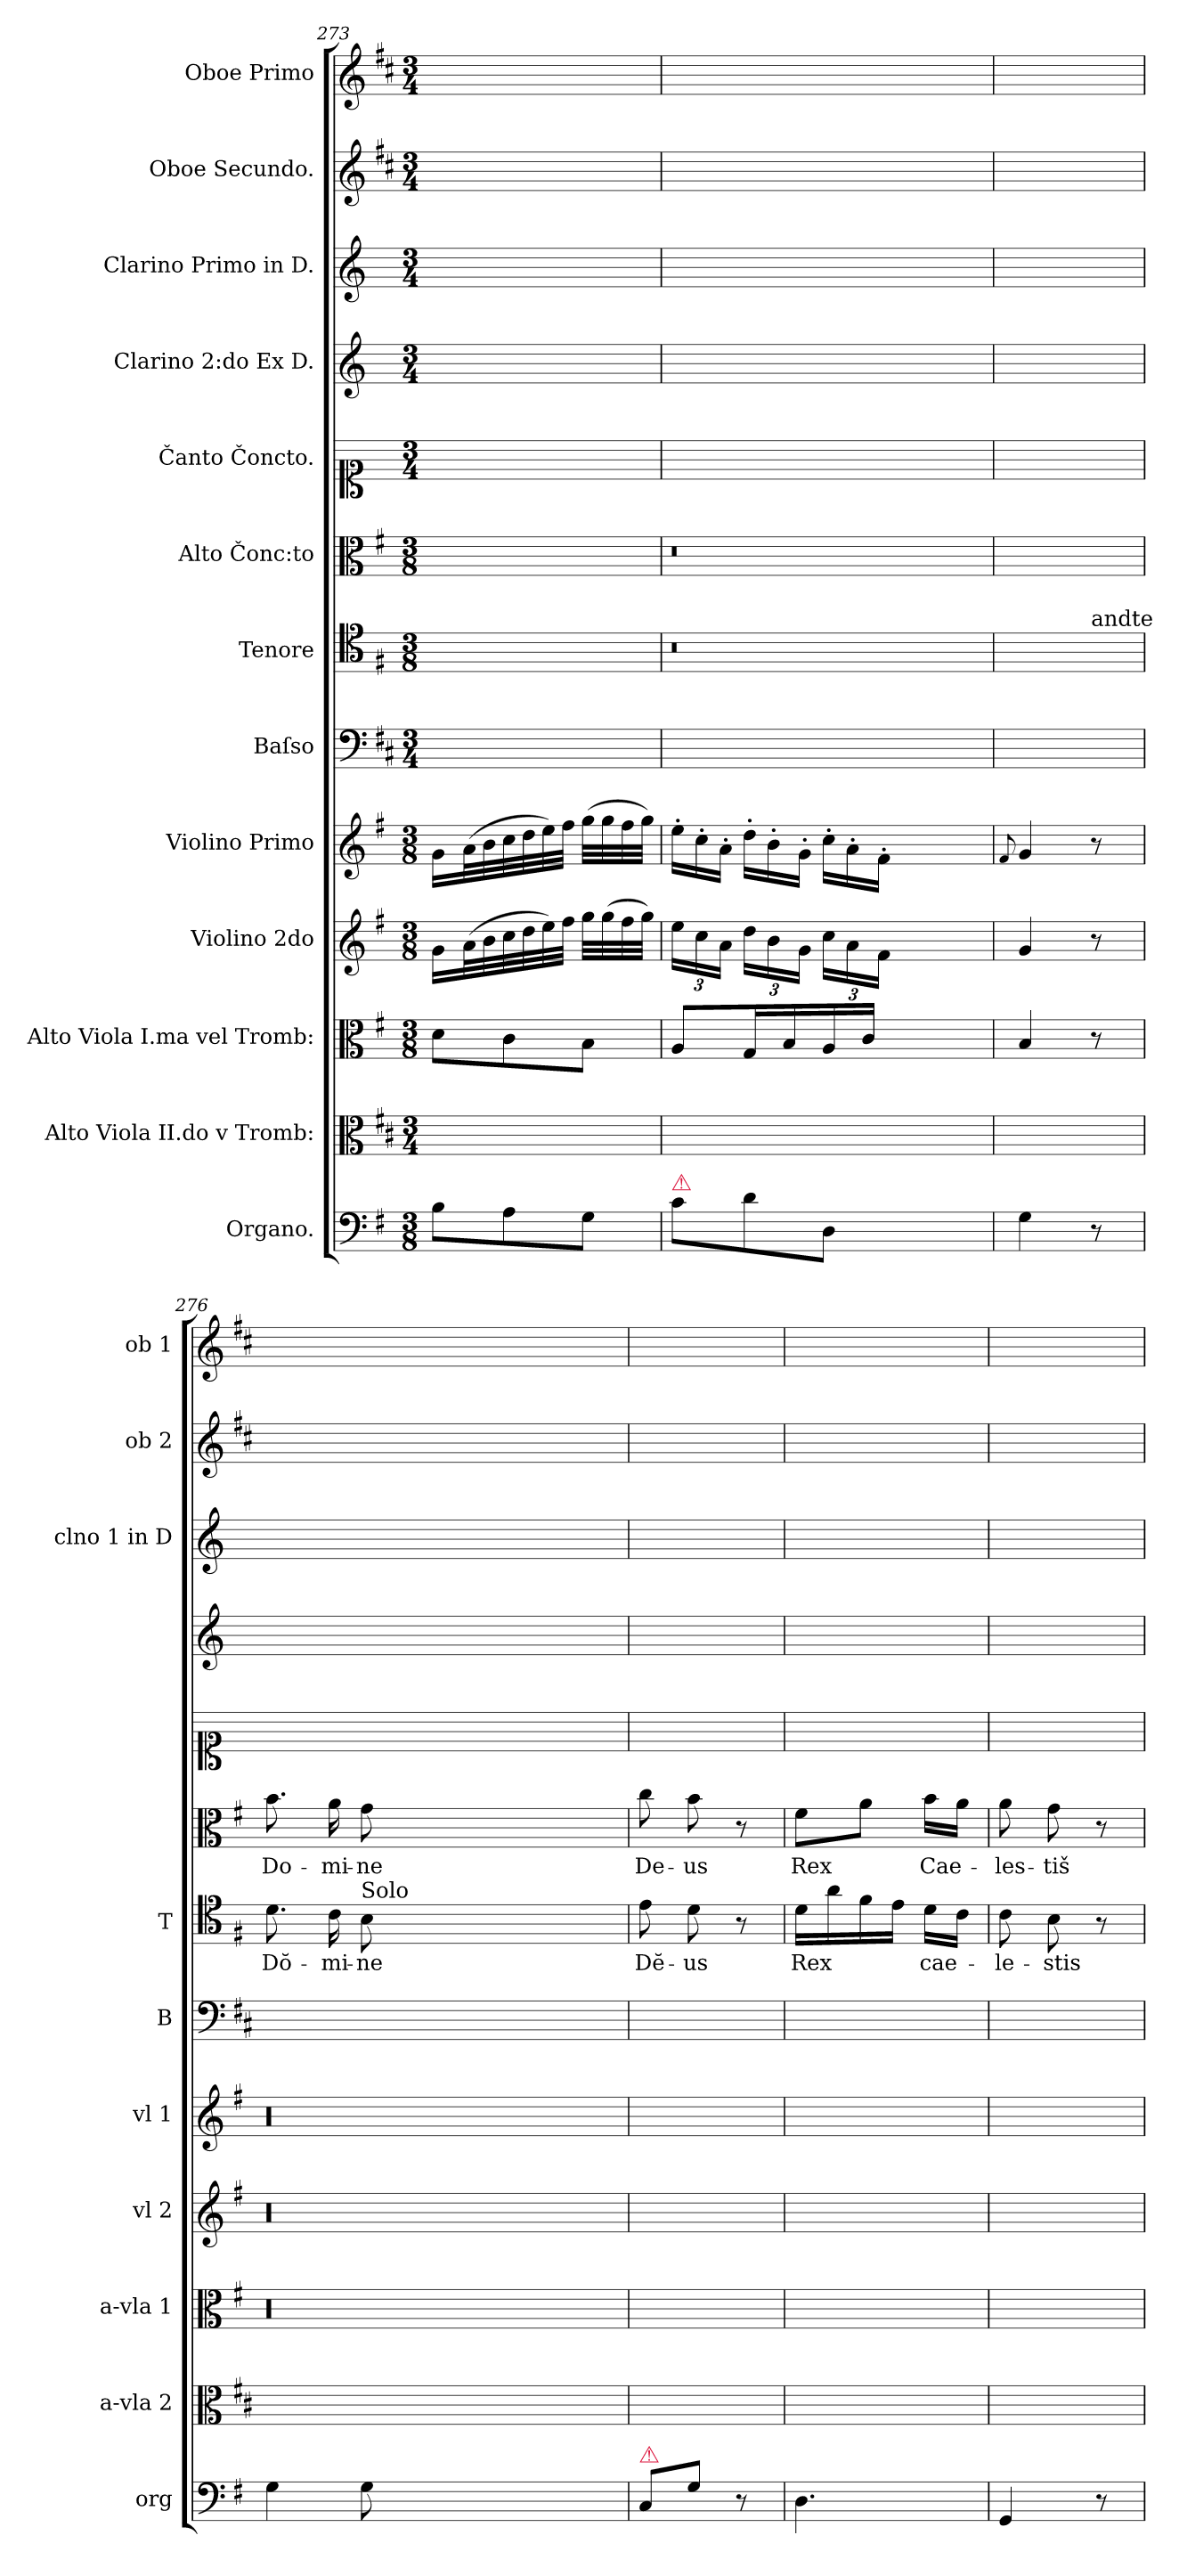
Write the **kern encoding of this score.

**kern	**kern	**kern	**kern	**kern	**kern	**kern	**text	**kern	**text	**kern	**kern	**kern	**kern	**kern
*part13	*part12	*part11	*part10	*part9	*part8	*part7	*part7	*part6	*part6	*part5	*part4	*part3	*part2	*part1
*staff13	*staff12	*staff11	*staff10	*staff9	*staff8	*staff7	*staff7	*staff6	*staff6	*staff5	*staff4	*staff3	*staff2	*staff1
*I"Organo.	*I"Alto Viola II.do v Tromb:	*I"Alto Viola I.ma vel Tromb:	*I"Violino 2do	*I"Violino Primo	*I"Baſso	*I"Tenore	*	*I"Alto Čonc:to	*	*I"Čanto Čoncto.	*I"Clarino 2:do Ex D.	*I"Clarino Primo in D.	*I"Oboe Secundo.	*I"Oboe Primo
*I'org	*I'a-vla 2	*I'a-vla 1	*I'vl 2	*I'vl 1	*I'B	*I'T	*	*	*	*	*	*I'clno 1 in D	*I'ob 2	*I'ob 1
*clefF4	*clefC3	*clefC3	*clefG2	*clefG2	*clefF4	*clefC4	*	*clefC3	*	*clefC1	*clefG2	*clefG2	*clefG2	*clefG2
*	*	*	*	*	*	*	*	*	*	*	*ITrd-1c-2	*ITrd-1c-2	*	*
*k[f#]	*k[f#c#]	*k[f#]	*k[f#]	*k[f#]	*k[f#c#]	*k[f#]	*	*k[f#]	*	*k[]	*k[f#c#]	*k[f#c#]	*k[f#c#]	*k[f#c#]
*M3/8	*M3/4	*M3/8	*M3/8	*M3/8	*M3/4	*M3/8	*	*M3/8	*	*M3/4	*M3/4	*M3/4	*M3/4	*M3/4
=273	=273	=273	=273	=273	=273	=273	=273	=273	=273	=273	=273	=273	=273	=273
8B\L	4.ryy	8d\L	16g\LL	16g\LL	4.ryy	4.ryy	.	4.ryy	.	4.ryy	4.ryy	4.ryy	4.ryy	4.ryy
.	.	.	(32a\L	(32a\L	.	.	.	.	.	.	.	.	.	.
.	.	.	32b\	32b\	.	.	.	.	.	.	.	.	.	.
8A\	.	8c\	32cc\	32cc\	.	.	.	.	.	.	.	.	.	.
.	.	.	32dd\	32dd\	.	.	.	.	.	.	.	.	.	.
.	.	.	32ee\)	32ee\)	.	.	.	.	.	.	.	.	.	.
.	.	.	32ff#\JJJ	32ff#\JJJ	.	.	.	.	.	.	.	.	.	.
8G\J	.	8B\J	32gg\LLL	(32gg\LLL	.	.	.	.	.	.	.	.	.	.
.	.	.	(32gg\	32gg\	.	.	.	.	.	.	.	.	.	.
.	.	.	32ff#\	32ff#\	.	.	.	.	.	.	.	.	.	.
.	.	.	32gg\JJJ)	32gg\JJJ)	.	.	.	.	.	.	.	.	.	.
=274	=274	=274	=274	=274	=274	=274	=274	=274	=274	=274	=274	=274	=274	=274
*	*	*	*	*Xtuplet	*	*	*	*	*	*	*	*	*	*
!LO:TX:a:color=crimson:t=⚠	!	!	!	!	!	!	!	!	!	!	!	!	!	!
!	!	!	!	!	!	!LO:N:vis=0	!	!LO:N:vis=0	!	!	!	!	!	!
8c\L	4.ryy	8A/L	24ee\LL	24ee'\LL	4.ryy	2.r	.	2.r	.	4.ryy	4.ryy	4.ryy	4.ryy	4.ryy
.	.	.	24cc\	24cc'\	.	.	.	.	.	.	.	.	.	.
.	.	.	24a\JJ	24a'\JJ	.	.	.	.	.	.	.	.	.	.
8d\	.	16G/L	24dd\LL	24dd'\LL	.	.	.	.	.	.	.	.	.	.
.	.	.	24b\	24b'\	.	.	.	.	.	.	.	.	.	.
.	.	16B/	.	.	.	.	.	.	.	.	.	.	.	.
.	.	.	24g\JJ	24g'\JJ	.	.	.	.	.	.	.	.	.	.
8D/J	.	16A/	24cc\LL	24cc'\LL	.	.	.	.	.	.	.	.	.	.
.	.	.	24a\	24a'\	.	.	.	.	.	.	.	.	.	.
.	.	16c/JJ	.	.	.	.	.	.	.	.	.	.	.	.
.	.	.	24f#\JJ	24f#'\JJ	.	.	.	.	.	.	.	.	.	.
4.ryy	4.ryy	4.ryy	4.ryy	4.ryy	4.ryy	.	.	.	.	4.ryy	4.ryy	4.ryy	4.ryy	4.ryy
=275	=275	=275	=275	=275	=275	=275	=275	=275	=275	=275	=275	=275	=275	=275
.	.	.	.	8qqf#/	.	.	.	.	.	.	.	.	.	.
4G\	4.ryy	4B/	4g/	4g/	4.ryy	4ryy	.	4.ryy	.	4.ryy	4.ryy	4.ryy	4.ryy	4.ryy
!	!	!	!	!	!	!LO:TX:a:t=andte	!	!	!	!	!	!	!	!
8r	.	8r	8r	8r	.	8ryy	.	.	.	.	.	.	.	.
=276	=276	=276	=276	=276	=276	=276	=276	=276	=276	=276	=276	=276	=276	=276
!	!	!LO:N:vis=00	!LO:N:vis=00	!LO:N:vis=00	!	!	!	!	!	!	!	!	!	!
4G\	4.ryy	1.r	1.r	1.r	4.ryy	8.d\	Dŏ-	8.b\	Do-	4.ryy	4.ryy	4.ryy	4.ryy	4.ryy
.	.	.	.	.	.	16c\	-mi-	16a\	-mi-	.	.	.	.	.
!	!	!	!	!	!	!LO:TX:a:t=Solo	!	!	!	!	!	!	!	!
8G\	.	.	.	.	.	8B\	-ne	8g\	-ne	.	.	.	.	.
1ryy	1ryy	.	.	.	1ryy	1ryy	.	1ryy	.	1ryy	1ryy	1ryy	1ryy	1ryy
8ryy	8ryy	.	.	.	8ryy	8ryy	.	8ryy	.	8ryy	8ryy	8ryy	8ryy	8ryy
=277	=277	=277	=277	=277	=277	=277	=277	=277	=277	=277	=277	=277	=277	=277
!LO:TX:a:color=crimson:t=⚠	!	!	!	!	!	!	!	!	!	!	!	!	!	!
8C/L	4.ryy	4.ryy	4.ryy	4.ryy	4.ryy	8e\	Dĕ-	8cc\	De-	4.ryy	4.ryy	4.ryy	4.ryy	4.ryy
8G\J	.	.	.	.	.	8d\	-us	8b\	-us	.	.	.	.	.
8r	.	.	.	.	.	8r	.	8r	.	.	.	.	.	.
=278	=278	=278	=278	=278	=278	=278	=278	=278	=278	=278	=278	=278	=278	=278
4.D\	4.ryy	4.ryy	4.ryy	4.ryy	4.ryy	16d\LL	Rex	8f#\L	Rex	4.ryy	4.ryy	4.ryy	4.ryy	4.ryy
.	.	.	.	.	.	16a\	.	.	.	.	.	.	.	.
.	.	.	.	.	.	16f#\	.	8a\J	.	.	.	.	.	.
.	.	.	.	.	.	16e\JJ	.	.	.	.	.	.	.	.
.	.	.	.	.	.	16d\LL	cae-	16b\LL	Cae-	.	.	.	.	.
.	.	.	.	.	.	16c\JJ	.	16a\JJ	.	.	.	.	.	.
=279	=279	=279	=279	=279	=279	=279	=279	=279	=279	=279	=279	=279	=279	=279
4GG/	4.ryy	4.ryy	4.ryy	4.ryy	4.ryy	8c\	-le-	8a\	-les-	4.ryy	4.ryy	4.ryy	4.ryy	4.ryy
.	.	.	.	.	.	8B\	-stis	8g\	-tiš	.	.	.	.	.
8r	.	.	.	.	.	8r	.	8r	.	.	.	.	.	.
=	=	=	=	=	=	=	=	=	=	=	=	=	=	=
*-	*-	*-	*-	*-	*-	*-	*-	*-	*-	*-	*-	*-	*-	*-
